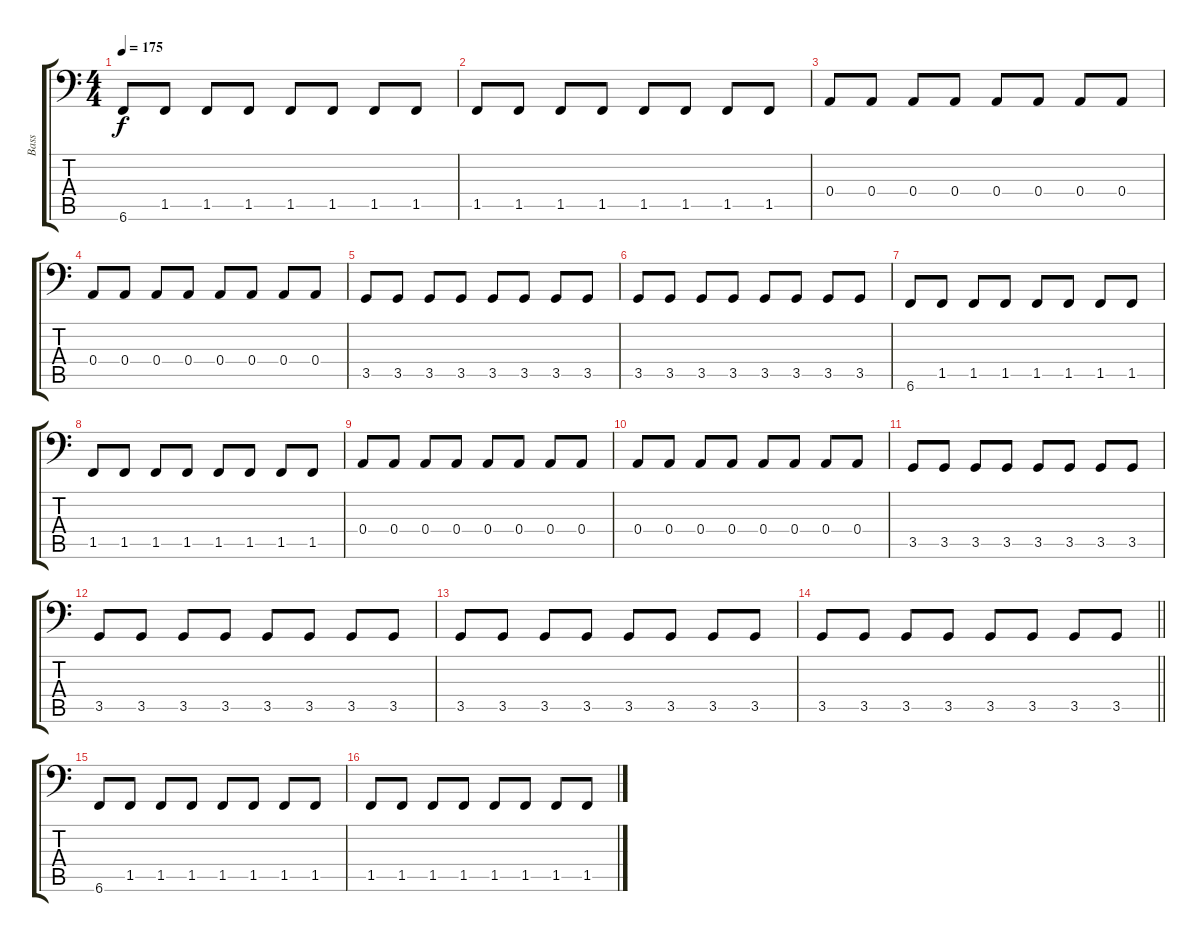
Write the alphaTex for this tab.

\track ("Bass" "Bass") {instrument synthbass2}
\staff {score tabs}
\tuning (C3 G2 D2 A1 E1 B0) {hide}
\ts (4 4)
\tempo 175
\clef f4
\ks c
6.6.8{dy f} 1.5.8 1.5.8 1.5.8 1.5.8 1.5.8 1.5.8 1.5.8 |
1.5.8 1.5.8 1.5.8 1.5.8 1.5.8 1.5.8 1.5.8 1.5.8 |
0.4.8 0.4.8 0.4.8 0.4.8 0.4.8 0.4.8 0.4.8 0.4.8 |
0.4.8 0.4.8 0.4.8 0.4.8 0.4.8 0.4.8 0.4.8 0.4.8 |
3.5.8 3.5.8 3.5.8 3.5.8 3.5.8 3.5.8 3.5.8 3.5.8 |
3.5.8 3.5.8 3.5.8 3.5.8 3.5.8 3.5.8 3.5.8 3.5.8 |
6.6.8 1.5.8 1.5.8 1.5.8 1.5.8 1.5.8 1.5.8 1.5.8 |
1.5.8 1.5.8 1.5.8 1.5.8 1.5.8 1.5.8 1.5.8 1.5.8 |
0.4.8 0.4.8 0.4.8 0.4.8 0.4.8 0.4.8 0.4.8 0.4.8 |
0.4.8 0.4.8 0.4.8 0.4.8 0.4.8 0.4.8 0.4.8 0.4.8 |
3.5.8 3.5.8 3.5.8 3.5.8 3.5.8 3.5.8 3.5.8 3.5.8 |
3.5.8 3.5.8 3.5.8 3.5.8 3.5.8 3.5.8 3.5.8 3.5.8 |
3.5.8 3.5.8 3.5.8 3.5.8 3.5.8 3.5.8 3.5.8 3.5.8 |
\barLineRight lightlight
3.5.8 3.5.8 3.5.8 3.5.8 3.5.8 3.5.8 3.5.8 3.5.8 |
6.6.8 1.5.8 1.5.8 1.5.8 1.5.8 1.5.8 1.5.8 1.5.8 |
1.5.8 1.5.8 1.5.8 1.5.8 1.5.8 1.5.8 1.5.8 1.5.8
